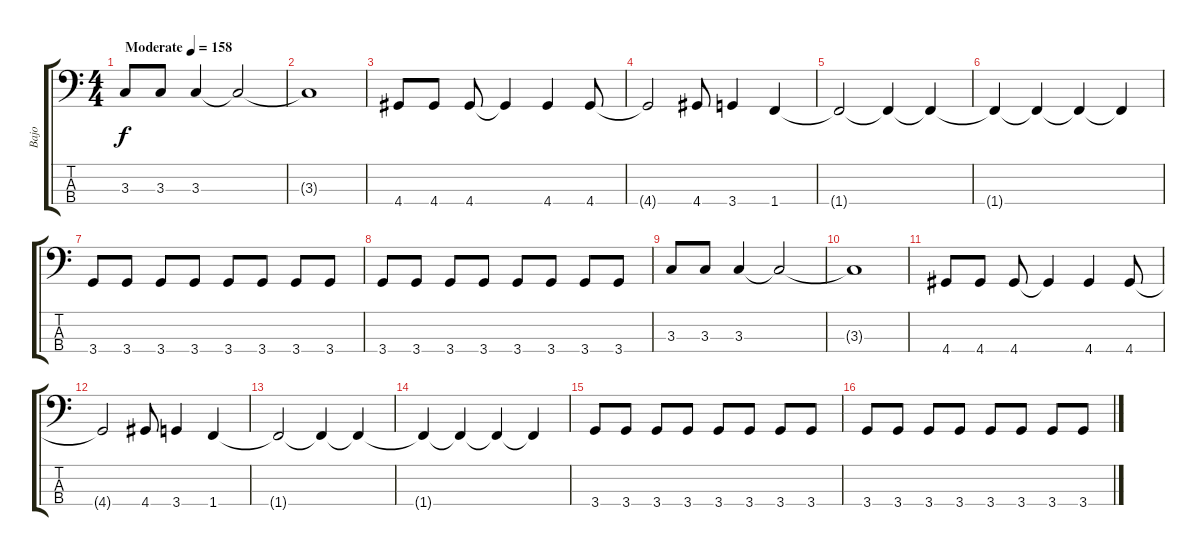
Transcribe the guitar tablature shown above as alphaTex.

\track ("Bajo" "Bajo") {instrument electricbassfinger}
\staff {score tabs}
\tuning (G2 D2 A1 E1) {hide}
\ts (4 4)
\tempo (158 "Moderate")
\clef f4
\ks c
3.3.8{dy f instrument electricbassfinger} 3.3.8 3.3.4 3.3{t}.2 |
3.3{t}.1 |
4.4.8 4.4.8 4.4.8 4.4{t}.4 4.4.4 4.4.8 |
4.4{t}.2 4.4.8 3.4.4 1.4.4 |
1.4{t}.2 1.4{t}.4 1.4{t}.4 |
1.4{t}.4 1.4{t}.4 1.4{t}.4 1.4{t}.4 |
3.4.8 3.4.8 3.4.8 3.4.8 3.4.8 3.4.8 3.4.8 3.4.8 |
3.4.8 3.4.8 3.4.8 3.4.8 3.4.8 3.4.8 3.4.8 3.4.8 |
3.3.8 3.3.8 3.3.4 3.3{t}.2 |
3.3{t}.1 |
4.4.8 4.4.8 4.4.8 4.4{t}.4 4.4.4 4.4.8 |
4.4{t}.2 4.4.8 3.4.4 1.4.4 |
1.4{t}.2 1.4{t}.4 1.4{t}.4 |
1.4{t}.4 1.4{t}.4 1.4{t}.4 1.4{t}.4 |
3.4.8 3.4.8 3.4.8 3.4.8 3.4.8 3.4.8 3.4.8 3.4.8 |
3.4.8 3.4.8 3.4.8 3.4.8 3.4.8 3.4.8 3.4.8 3.4.8
